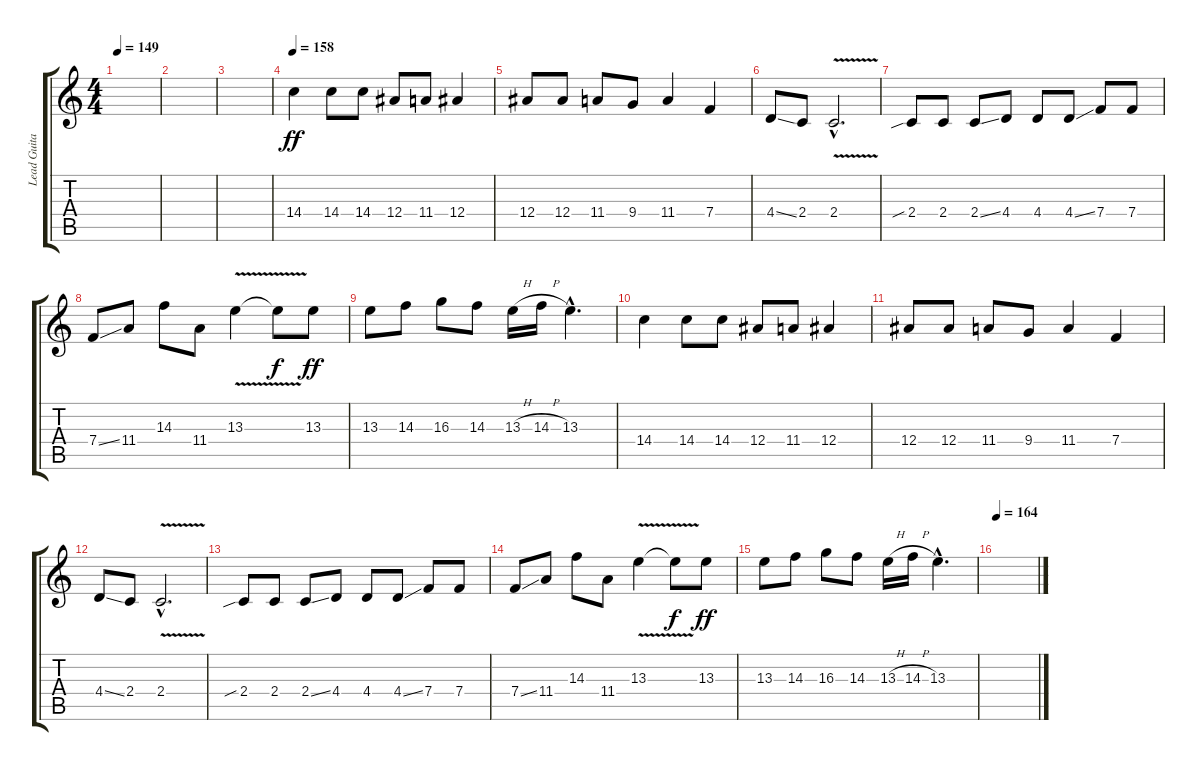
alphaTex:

\track ("Lead Guitar 1" "Lead Guita") {instrument distortionguitar}
\staff {score tabs}
\tuning (C4 G3 Eb3 Bb2 F2 C2) {hide}
\ts (4 4)
\tempo 149
\clef g2
\ks c
|
|
|
\tempo 158
14.4.4{dy ff volume 16 balance 8} 14.4.8 14.4.8 12.4.8 11.4.8 12.4.4 |
12.4.8 12.4.8 11.4.8 9.4.8 11.4.4 7.4.4 |
4.4{ss}.8 2.4.8 2.4{v hac}.2{d} |
2.4{sib}.8 2.4.8 2.4{ss}.8 4.4.8 4.4.8 4.4{ss}.8 7.4.8 7.4.8 |
7.4{ss}.8 11.4.8 14.3.8 11.4.8 13.3{v}.4 13.3{t}.8{dy f} 13.3.8{dy ff} |
13.3.8 14.3.8 16.3.8 14.3.8 13.3{h}.16 14.3{h}.16 13.3{hac}.4{d} |
14.4.4 14.4.8 14.4.8 12.4.8 11.4.8 12.4.4 |
12.4.8 12.4.8 11.4.8 9.4.8 11.4.4 7.4.4 |
4.4{ss}.8 2.4.8 2.4{v hac}.2{d} |
2.4{sib}.8 2.4.8 2.4{ss}.8 4.4.8 4.4.8 4.4{ss}.8 7.4.8 7.4.8 |
7.4{ss}.8 11.4.8 14.3.8 11.4.8 13.3{v}.4 13.3{t}.8{dy f} 13.3.8{dy ff} |
13.3.8 14.3.8 16.3.8 14.3.8 13.3{h}.16 14.3{h}.16 13.3{hac}.4{d} |
\tempo 164
